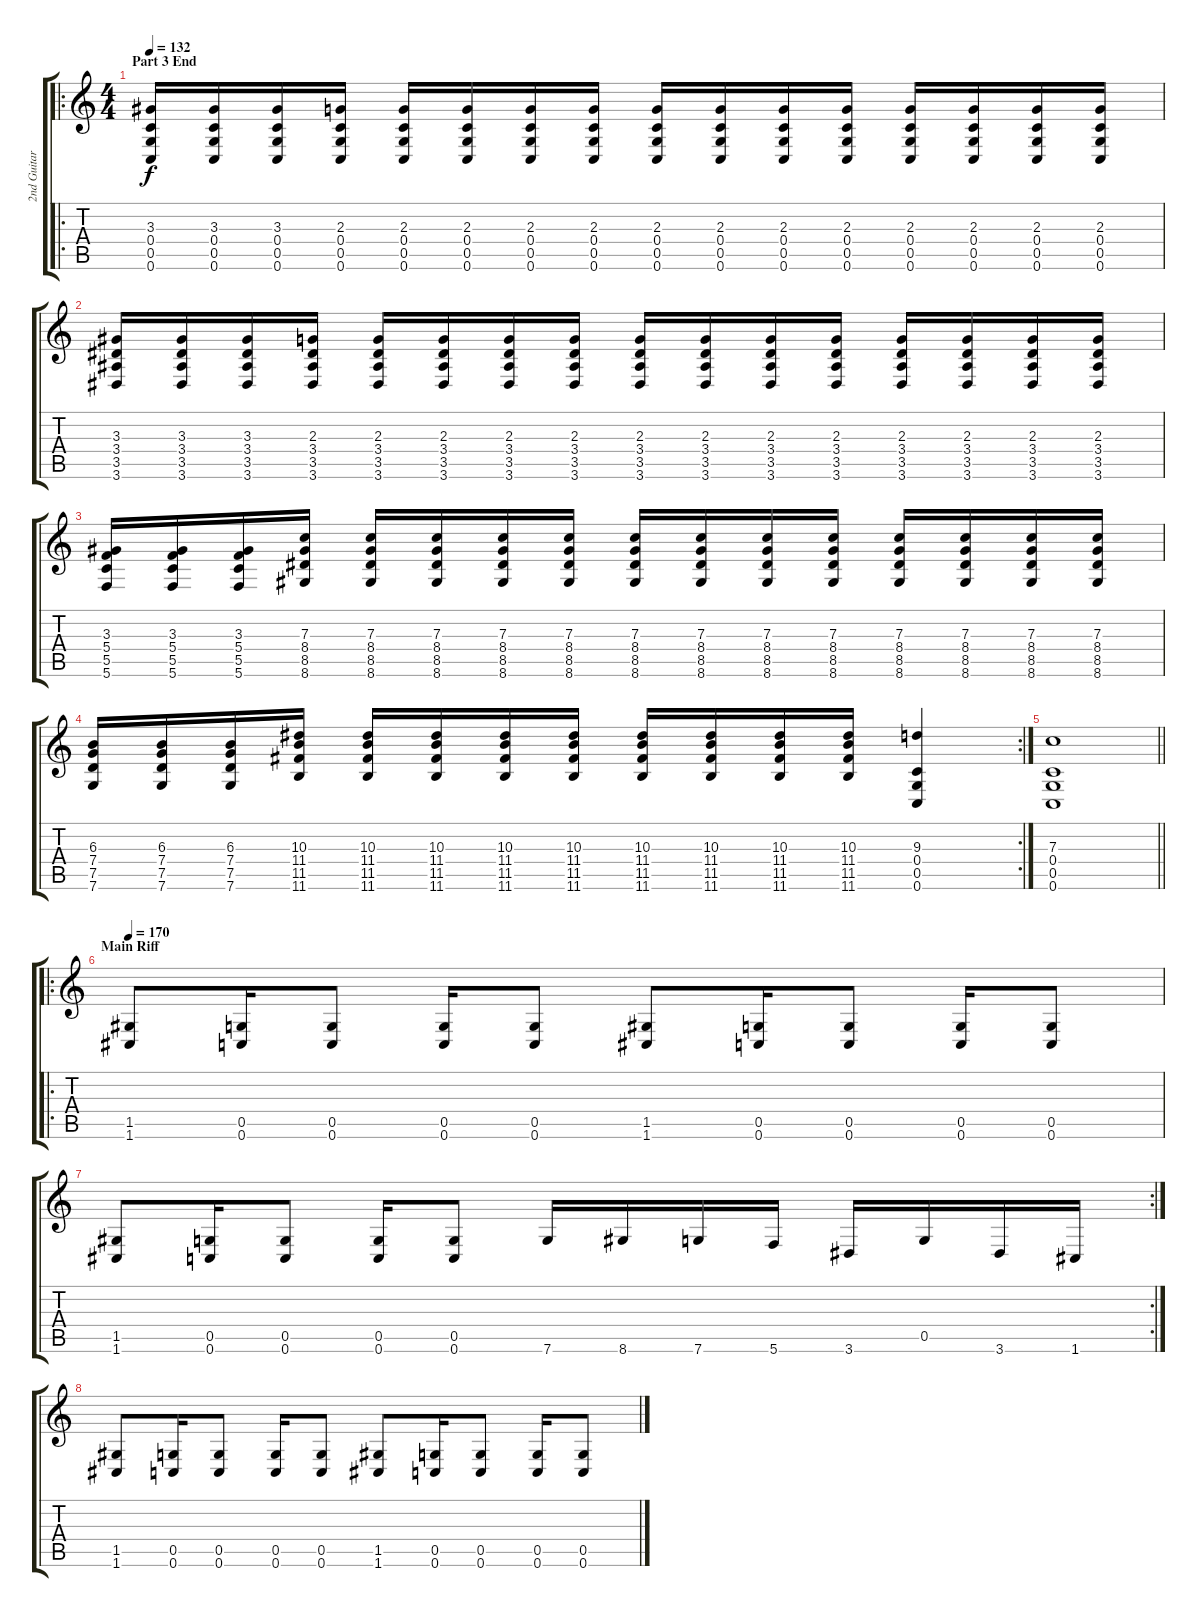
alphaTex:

\track ("2nd Guitar" "2nd Guitar") {instrument distortionguitar}
\staff {score tabs}
\tuning (D4 A3 F3 C3 G2 C2) {hide}
\ro
\ts (4 4)
\section ("" "Part 3 End")
\tempo 132
\clef g2
\ks c
(3.3 0.4 0.5 0.6).16{dy f} (3.3 0.4 0.5 0.6).16 (3.3 0.4 0.5 0.6).16 (2.3 0.4 0.5 0.6).16 (2.3 0.4 0.5 0.6).16 (2.3 0.4 0.5 0.6).16 (2.3 0.4 0.5 0.6).16 (2.3 0.4 0.5 0.6).16 (2.3 0.4 0.5 0.6).16 (2.3 0.4 0.5 0.6).16 (2.3 0.4 0.5 0.6).16 (2.3 0.4 0.5 0.6).16 (2.3 0.4 0.5 0.6).16 (2.3 0.4 0.5 0.6).16 (2.3 0.4 0.5 0.6).16 (2.3 0.4 0.5 0.6).16 |
(3.3 3.4 3.5 3.6).16 (3.3 3.4 3.5 3.6).16 (3.3 3.4 3.5 3.6).16 (2.3 3.4 3.5 3.6).16 (2.3 3.4 3.5 3.6).16 (2.3 3.4 3.5 3.6).16 (2.3 3.4 3.5 3.6).16 (2.3 3.4 3.5 3.6).16 (2.3 3.4 3.5 3.6).16 (2.3 3.4 3.5 3.6).16 (2.3 3.4 3.5 3.6).16 (2.3 3.4 3.5 3.6).16 (2.3 3.4 3.5 3.6).16 (2.3 3.4 3.5 3.6).16 (2.3 3.4 3.5 3.6).16 (2.3 3.4 3.5 3.6).16 |
(3.3 5.4 5.5 5.6).16 (3.3 5.4 5.5 5.6).16 (3.3 5.4 5.5 5.6).16 (7.3 8.4 8.5 8.6).16 (7.3 8.4 8.5 8.6).16 (7.3 8.4 8.5 8.6).16 (7.3 8.4 8.5 8.6).16 (7.3 8.4 8.5 8.6).16 (7.3 8.4 8.5 8.6).16 (7.3 8.4 8.5 8.6).16 (7.3 8.4 8.5 8.6).16 (7.3 8.4 8.5 8.6).16 (7.3 8.4 8.5 8.6).16 (7.3 8.4 8.5 8.6).16 (7.3 8.4 8.5 8.6).16 (7.3 8.4 8.5 8.6).16 |
\rc 2
(6.3 7.4 7.5 7.6).16 (6.3 7.4 7.5 7.6).16 (6.3 7.4 7.5 7.6).16 (10.3 11.4 11.5 11.6).16 (10.3 11.4 11.5 11.6).16 (10.3 11.4 11.5 11.6).16 (10.3 11.4 11.5 11.6).16 (10.3 11.4 11.5 11.6).16 (10.3 11.4 11.5 11.6).16 (10.3 11.4 11.5 11.6).16 (10.3 11.4 11.5 11.6).16 (10.3 11.4 11.5 11.6).16 (9.3 0.4 0.5 0.6).4 |
\barLineRight lightlight
(7.3 0.4 0.5 0.6).1 |
\ro
\section ("" "Main Riff")
\tempo 170
(1.5 1.6).8{volume 15 instrument distortionguitar} (0.5 0.6).16 (0.5 0.6).8 (0.5 0.6).16 (0.5 0.6).8 (1.5 1.6).8 (0.5 0.6).16 (0.5 0.6).8 (0.5 0.6).16 (0.5 0.6).8 |
\rc 2
(1.5 1.6).8 (0.5 0.6).16 (0.5 0.6).8 (0.5 0.6).16 (0.5 0.6).8 7.6.16 8.6.16 7.6.16 5.6.16 3.6.16 0.5.16 3.6.16 1.6.16 |
(1.5 1.6).8 (0.5 0.6).16 (0.5 0.6).8 (0.5 0.6).16 (0.5 0.6).8 (1.5 1.6).8 (0.5 0.6).16 (0.5 0.6).8 (0.5 0.6).16 (0.5 0.6).8
